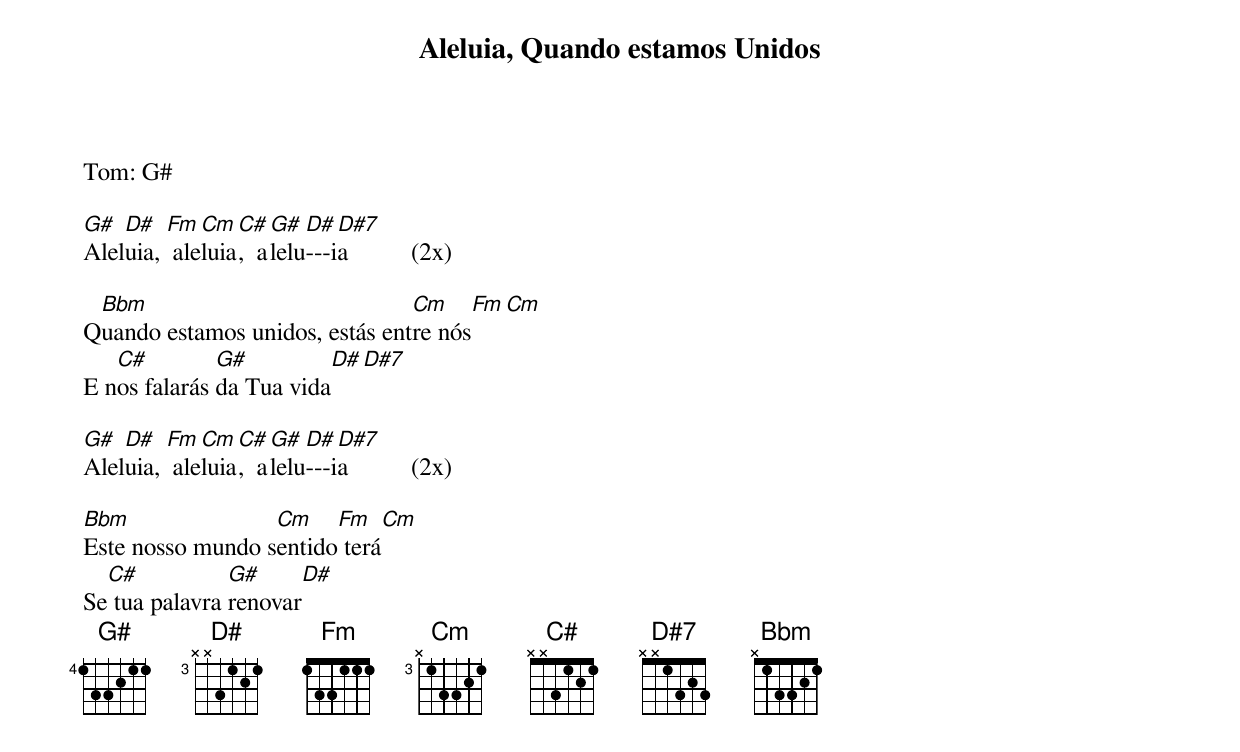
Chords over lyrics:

Aleluia, Quando estamos Unidos
Tom: G#

G#  D#   Fm  Cm  C#  G#  D#  D#7
Aleluia,  aleluia,  alelu---ia          (2x)

 Bbm                            Cm    Fm            Cm
Quando estamos unidos, estás entre nós
   C#         G#                D#   D#7
E nos falarás da Tua vida

G#  D#   Fm  Cm  C#  G#  D#  D#7
Aleluia,  aleluia,  alelu---ia          (2x)

Bbm               Cm    Fm         Cm
Este nosso mundo sentido terá
  C#           G#             D#
Se tua palavra renovar
